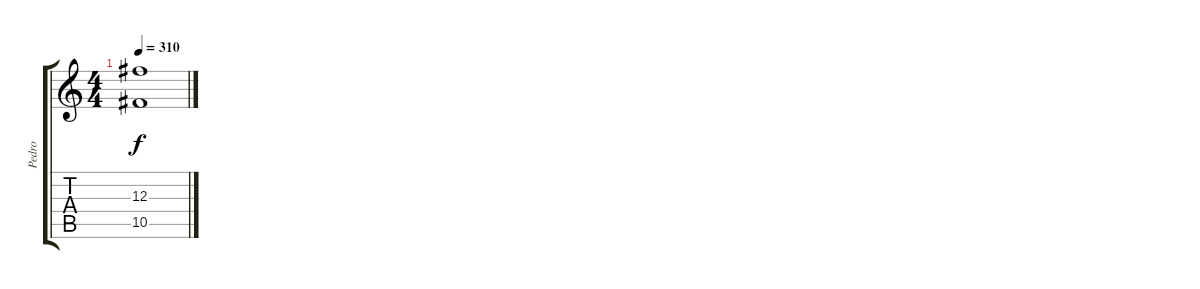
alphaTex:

\track ("Pedro" "Pedro") {instrument overdrivenguitar}
\staff {score tabs}
\tuning (Eb4 Bb3 Gb3 Db3 Ab2 Eb2) {hide}
\ts (4 4)
\tempo 310
\clef g2
\ks c
(12.3 10.5).1{dy f}
